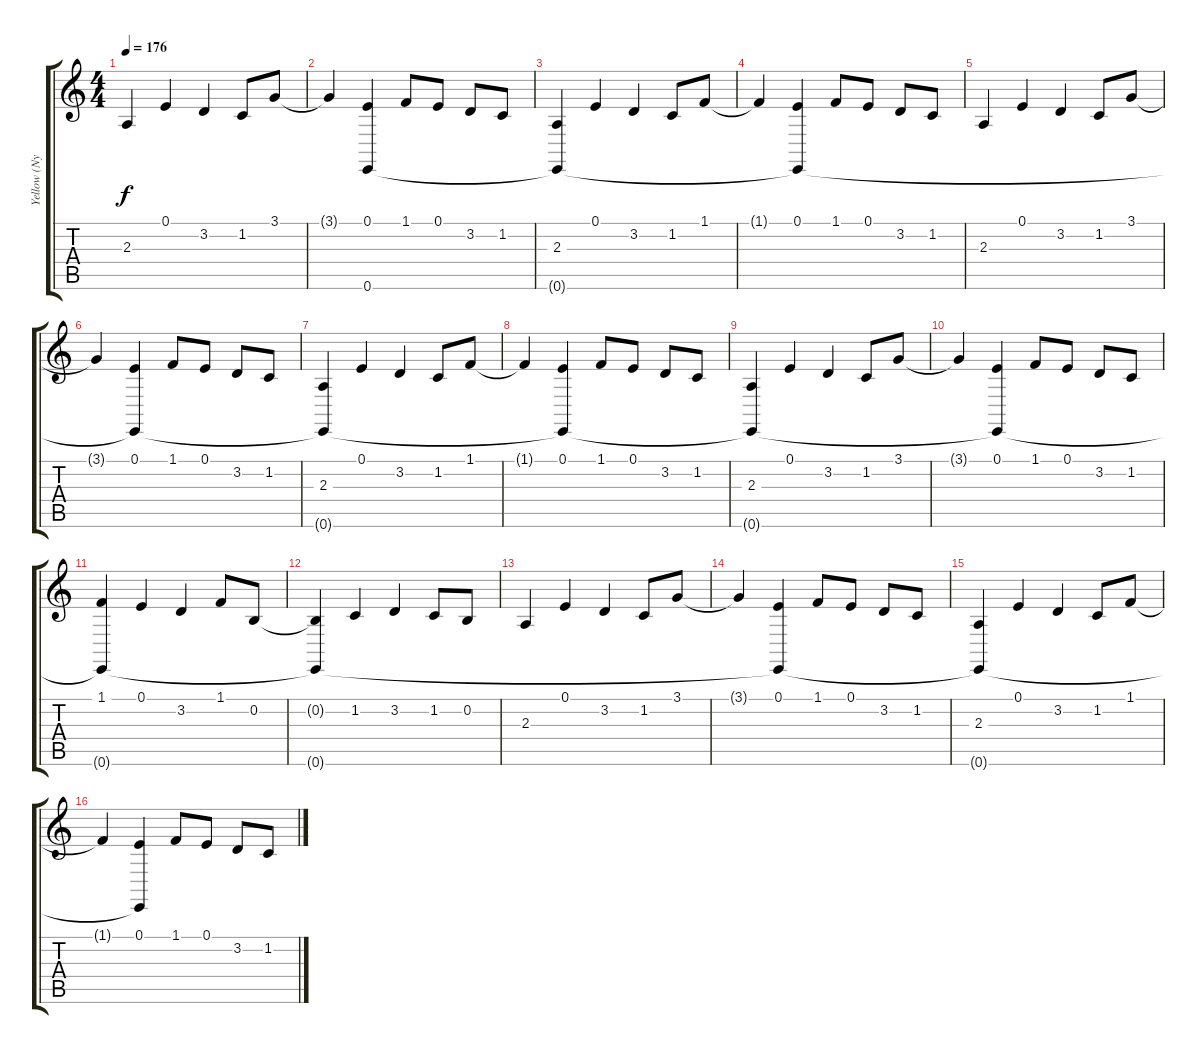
\track ("Yellow (NyckelHarpa)" "Yellow (Ny") {instrument accordion}
\staff {score tabs}
\tuning (E4 B3 G3 D3 A2 E2) {hide}
\ts (4 4)
\tempo 176
\clef g2
\ks c
2.3.4{dy f} 0.1.4 3.2.4 1.2.8 3.1.8 |
3.1{t}.4 (0.1 0.6).4 1.1.8 0.1.8 3.2.8 1.2.8 |
(2.3 0.6{t}).4 0.1.4 3.2.4 1.2.8 1.1.8 |
1.1{t}.4 (0.1 0.6{t}).4 1.1.8 0.1.8 3.2.8 1.2.8 |
2.3.4 0.1.4 3.2.4 1.2.8 3.1.8 |
3.1{t}.4 (0.1 0.6{t}).4 1.1.8 0.1.8 3.2.8 1.2.8 |
(2.3 0.6{t}).4 0.1.4 3.2.4 1.2.8 1.1.8 |
1.1{t}.4 (0.1 0.6{t}).4 1.1.8 0.1.8 3.2.8 1.2.8 |
(2.3 0.6{t}).4 0.1.4 3.2.4 1.2.8 3.1.8 |
3.1{t}.4 (0.1 0.6{t}).4 1.1.8 0.1.8 3.2.8 1.2.8 |
(1.1 0.6{t}).4 0.1.4 3.2.4 1.1.8 0.2.8 |
(0.2{t} 0.6{t}).4 1.2.4 3.2.4 1.2.8 0.2.8 |
2.3.4 0.1.4 3.2.4 1.2.8 3.1.8 |
3.1{t}.4 (0.1 0.6{t}).4 1.1.8 0.1.8 3.2.8 1.2.8 |
(2.3 0.6{t}).4 0.1.4 3.2.4 1.2.8 1.1.8 |
1.1{t}.4 (0.1 0.6{t}).4 1.1.8 0.1.8 3.2.8 1.2.8
